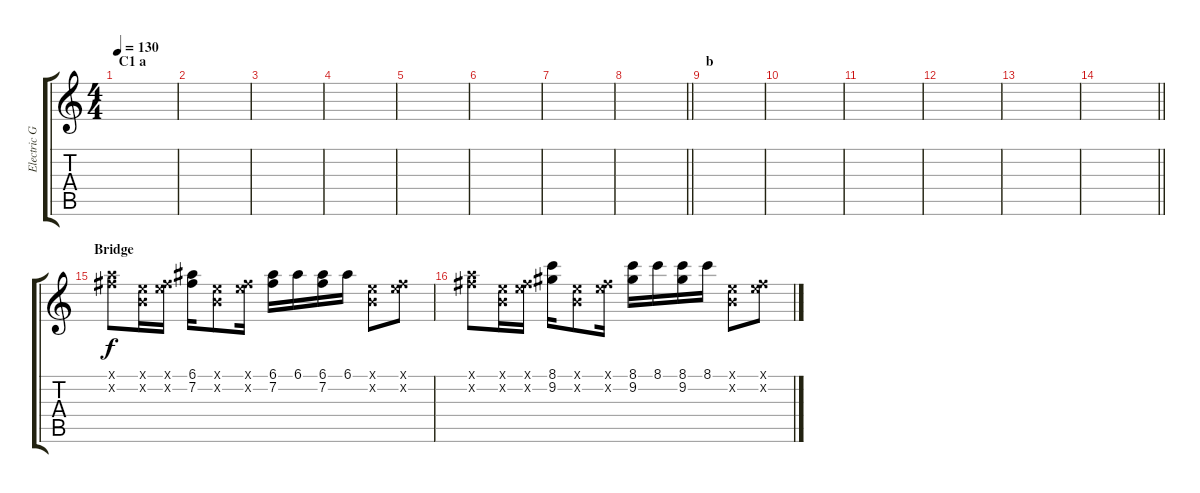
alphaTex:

\track ("Electric Guitar (R)" "Electric G") {instrument electricguitarclean}
\staff {score tabs}
\tuning (E4 B3 G3 D3 A2 E2) {hide}
\ts (4 4)
\section ("" "C1 a")
\tempo 130
\clef g2
\ks c
|
|
|
|
|
|
|
\barLineRight lightlight
|
\section ("" "b")
|
|
|
|
|
\barLineRight lightlight
|
\section ("" "Bridge")
(5.1{x} 7.2{x}).8 (0.1{x} 0.2{x}).16 (0.1{x} 7.2{x}).16 (6.1 7.2).16 (0.1{x} 0.2{x}).8 (0.1{x} 7.2{x}).16 (6.1 7.2).16 6.1.16 (6.1 7.2).16 6.1.16 (0.1{x} 0.2{x}).8 (0.1{x} 7.2{x}).8 |
(5.1{x} 7.2{x}).8 (0.1{x} 0.2{x}).16 (0.1{x} 7.2{x}).16 (8.1 9.2).16 (0.1{x} 0.2{x}).8 (0.1{x} 7.2{x}).16 (8.1 9.2).16 8.1.16 (8.1 9.2).16 8.1.16 (0.1{x} 0.2{x}).8 (0.1{x} 7.2{x}).8
